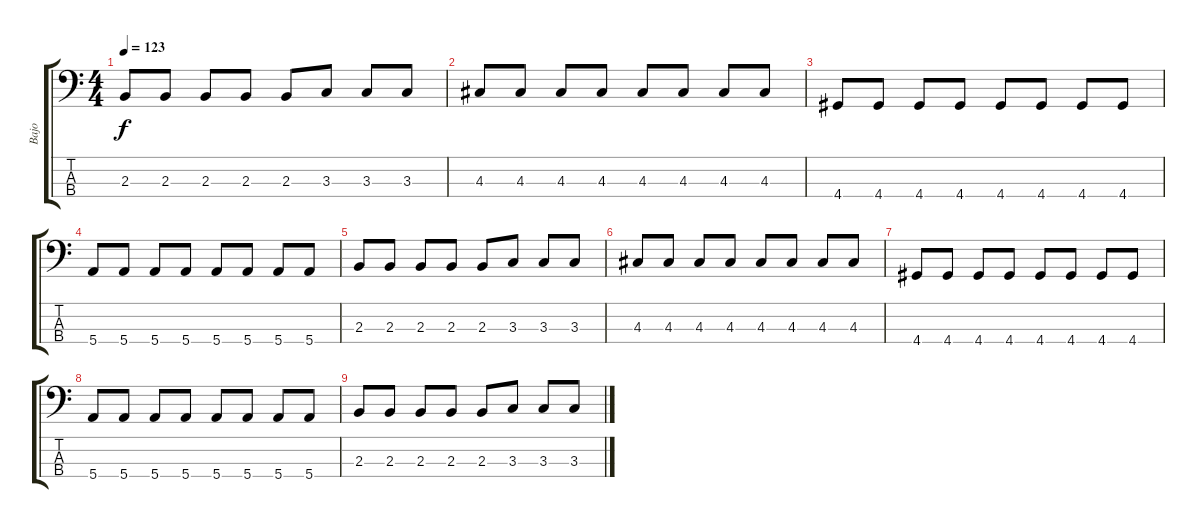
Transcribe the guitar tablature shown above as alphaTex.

\track ("Bajo" "Bajo") {instrument synthbass1}
\staff {score tabs}
\tuning (G2 D2 A1 E1) {hide}
\ts (4 4)
\tempo 123
\clef f4
\ks c
2.3.8{dy f} 2.3.8 2.3.8 2.3.8 2.3.8 3.3.8 3.3.8 3.3.8 |
4.3.8 4.3.8 4.3.8 4.3.8 4.3.8 4.3.8 4.3.8 4.3.8 |
4.4.8 4.4.8 4.4.8 4.4.8 4.4.8 4.4.8 4.4.8 4.4.8 |
5.4.8 5.4.8 5.4.8 5.4.8 5.4.8 5.4.8 5.4.8 5.4.8 |
2.3.8 2.3.8 2.3.8 2.3.8 2.3.8 3.3.8 3.3.8 3.3.8 |
4.3.8 4.3.8 4.3.8 4.3.8 4.3.8 4.3.8 4.3.8 4.3.8 |
4.4.8 4.4.8 4.4.8 4.4.8 4.4.8 4.4.8 4.4.8 4.4.8 |
5.4.8 5.4.8 5.4.8 5.4.8 5.4.8 5.4.8 5.4.8 5.4.8 |
2.3.8 2.3.8 2.3.8 2.3.8 2.3.8 3.3.8 3.3.8 3.3.8
